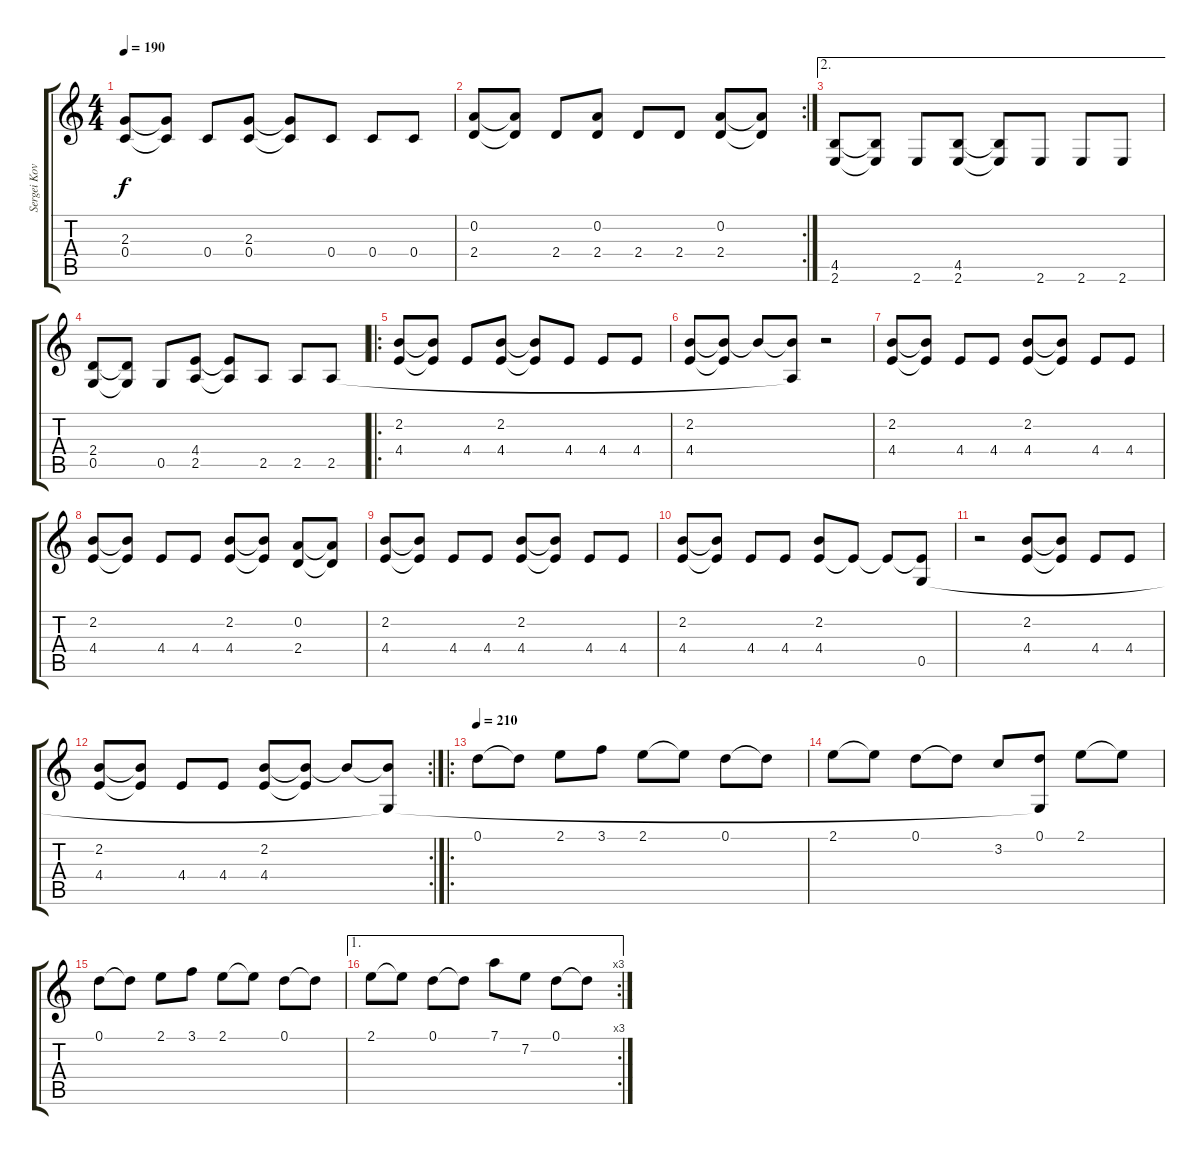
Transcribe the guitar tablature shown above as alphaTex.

\track ("Sergei Kovachi" "Sergei Kov") {instrument overdrivenguitar}
\staff {score tabs}
\tuning (D4 A3 F3 C3 G2 D2) {hide}
\ts (4 4)
\tempo 190
\clef g2
\ks c
(2.3 0.4).8{dy f} (2.3{t} 0.4{t}).8 0.4.8 (2.3 0.4).8 (2.3{t} 0.4{t}).8 0.4.8 0.4.8 0.4.8 |
\rc 2
(0.2 2.4).8 (0.2{t} 2.4{t}).8 2.4.8 (0.2 2.4).8 2.4.8 2.4.8 (0.2 2.4).8 (0.2{t} 2.4{t}).8 |
\ae 2
(4.5 2.6).8 (4.5{t} 2.6{t}).8 2.6.8 (4.5 2.6).8 (4.5{t} 2.6{t}).8 2.6.8 2.6.8 2.6.8 |
(2.4 0.5).8 (2.4{t} 0.5{t}).8 0.5.8 (4.4 2.5).8 (4.4{t} 2.5{t}).8 2.5.8 2.5.8 2.5.8 |
\ro
(2.2 4.4).8 (2.2{t} 4.4{t}).8 4.4.8 (2.2 4.4).8 (2.2{t} 4.4{t}).8 4.4.8 4.4.8 4.4.8 |
(2.2 4.4).8 (2.2{t} 4.4{t}).8 2.2{t}.8 (2.2{t} 2.5{t}).8 r.2 |
(2.2 4.4).8 (2.2{t} 4.4{t}).8 4.4.8 4.4.8 (2.2 4.4).8 (2.2{t} 4.4{t}).8 4.4.8 4.4.8 |
(2.2 4.4).8 (2.2{t} 4.4{t}).8 4.4.8 4.4.8 (2.2 4.4).8 (2.2{t} 4.4{t}).8 (0.2 2.4).8 (0.2{t} 2.4{t}).8 |
(2.2 4.4).8 (2.2{t} 4.4{t}).8 4.4.8 4.4.8 (2.2 4.4).8 (2.2{t} 4.4{t}).8 4.4.8 4.4.8 |
(2.2 4.4).8 (2.2{t} 4.4{t}).8 4.4.8 4.4.8 (2.2 4.4).8 4.4{t}.8 4.4{t}.8 (4.4{t} 0.5).8 |
r.2 (2.2 4.4).8 (2.2{t} 4.4{t}).8 4.4.8 4.4.8 |
\rc 2
(2.2 4.4).8 (2.2{t} 4.4{t}).8 4.4.8 4.4.8 (2.2 4.4).8 (2.2{t} 4.4{t}).8 2.2{t}.8 (2.2{t} 0.5{t}).8 |
\ro
\tempo 210
0.1.8 0.1{t}.8 2.1.8 3.1.8 2.1.8 2.1{t}.8 0.1.8 0.1{t}.8 |
2.1.8 2.1{t}.8 0.1.8 0.1{t}.8 3.2.8 (0.1 0.5{t}).8 2.1.8 2.1{t}.8 |
0.1.8 0.1{t}.8 2.1.8 3.1.8 2.1.8 2.1{t}.8 0.1.8 0.1{t}.8 |
\ae 1
\rc 3
2.1.8 2.1{t}.8 0.1.8 0.1{t}.8 7.1.8 7.2.8 0.1.8 0.1{t}.8
